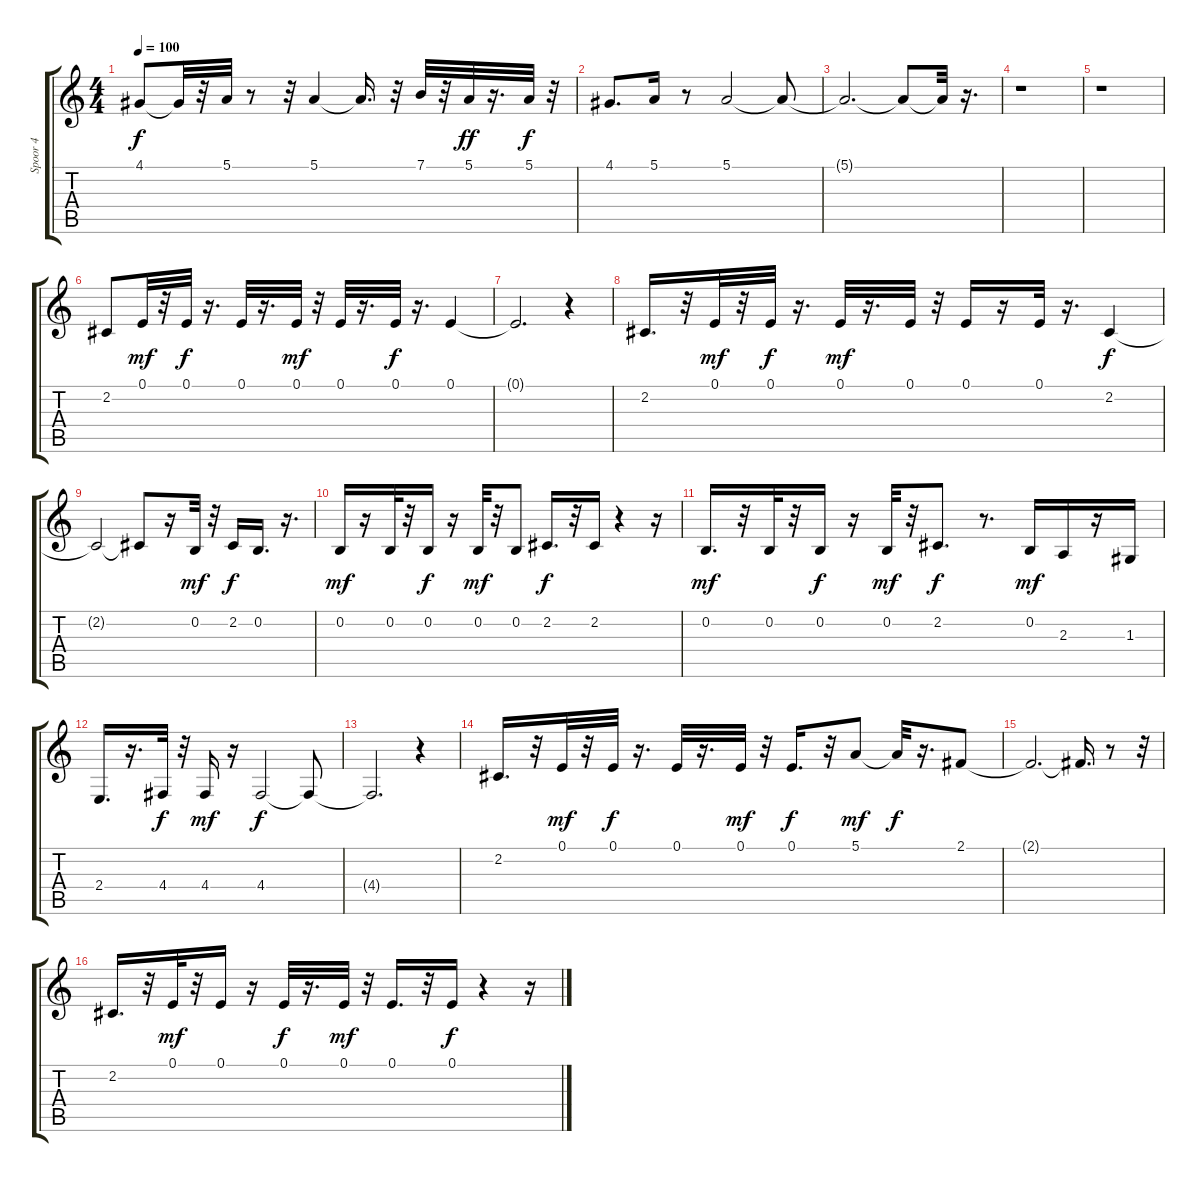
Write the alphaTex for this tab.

\track ("Spoor 4" "Spoor 4") {instrument pad7halo}
\staff {score tabs}
\tuning (E4 B3 G3 D3 A2 E2) {hide}
\ts (4 4)
\tempo 100
\clef g2
\ks c
4.1.8{dy f} 4.1{t}.32 r.32 5.1.32 r.8 r.32 5.1.4 5.1{t}.16{d} r.32 7.1.32 r.32 5.1.32{dy ff} r.16{d} 5.1.32{dy f} r.32 |
4.1.8{d} 5.1.16 r.8 5.1.2 5.1{t}.8 |
5.1{t}.2{d} 5.1{t}.8 5.1{t}.32 r.16{d} |
r.1 |
r.1 |
2.2.8 0.1.32{dy mf} r.32 0.1.32{dy f} r.16{d} 0.1.32 r.16{d} 0.1.32{dy mf} r.32 0.1.32 r.16{d} 0.1.32{dy f} r.16{d} 0.1.4 |
0.1{t}.2{d} r.4 |
2.2.16{d} r.32 0.1.32{dy mf} r.32 0.1.32{dy f} r.16{d} 0.1.32{dy mf} r.16{d} 0.1.32 r.32 0.1.16 r.16 0.1.32 r.16{d} 2.2.4{dy f} |
2.2{t}.2 2.2{t}.8 r.16 0.2.32{dy mf} r.32 2.2.16{dy f} 0.2.16{d} r.16{d} |
0.2.16{dy mf} r.16 0.2.32 r.32 0.2.16{dy f} r.16 0.2.32{dy mf} r.32 0.2.8 2.2.16{d dy f} r.32 2.2.16 r.4 r.16 |
0.2.16{d dy mf} r.32 0.2.32 r.32 0.2.16{dy f} r.16 0.2.32{dy mf} r.32 2.2.8{d dy f} r.8{d} 0.2.16{dy mf} 2.3.16 r.16 1.3.16 |
2.4.16{d} r.16{d} 4.4.32{dy f} r.32 4.4.16{dy mf} r.16 4.4.2{dy f} 4.4{t}.8 |
4.4{t}.2{d} r.4 |
2.2.16{d} r.32 0.1.32{dy mf} r.32 0.1.32{dy f} r.16{d} 0.1.32 r.16{d} 0.1.32{dy mf} r.32 0.1.16{d dy f} r.32 5.1.8{dy mf} 5.1{t}.32{dy f} r.16{d} 2.1.8 |
2.1{t}.2{d} 2.1{t}.16{d} r.8 r.32 |
2.2.16{d} r.32 0.1.32{dy mf} r.32 0.1.16 r.16 0.1.32{dy f} r.16{d} 0.1.32{dy mf} r.32 0.1.16{d} r.32 0.1.16{dy f} r.4 r.16
